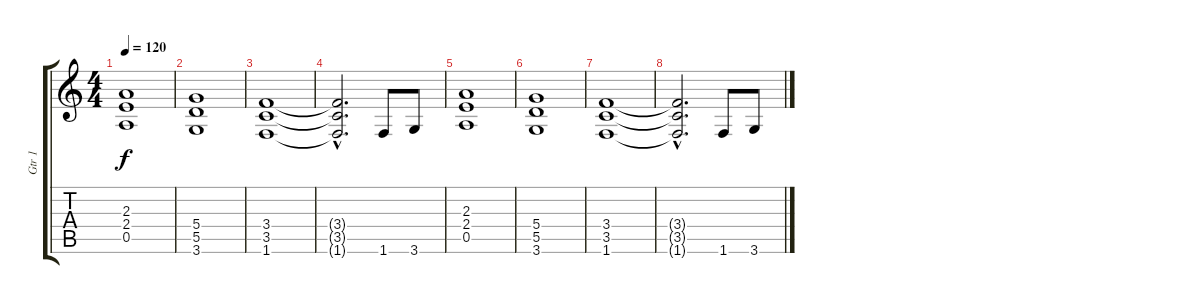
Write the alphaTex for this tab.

\track ("Gtr 1" "Gtr 1") {instrument electricguitarjazz}
\staff {score tabs}
\tuning (E4 B3 G3 D3 A2 E2) {hide}
\ts (4 4)
\tempo 120
\clef g2
\ks c
(2.3 2.4 0.5).1{dy f instrument distortionguitar} |
(5.4 5.5 3.6).1 |
(3.4 3.5 1.6).1 |
(3.4{hac t} 3.5{hac t} 1.6{hac t}).2{d} 1.6.8 3.6.8 |
(2.3 2.4 0.5).1{instrument distortionguitar} |
(5.4 5.5 3.6).1 |
(3.4 3.5 1.6).1 |
(3.4{hac t} 3.5{hac t} 1.6{hac t}).2{d} 1.6.8 3.6.8
